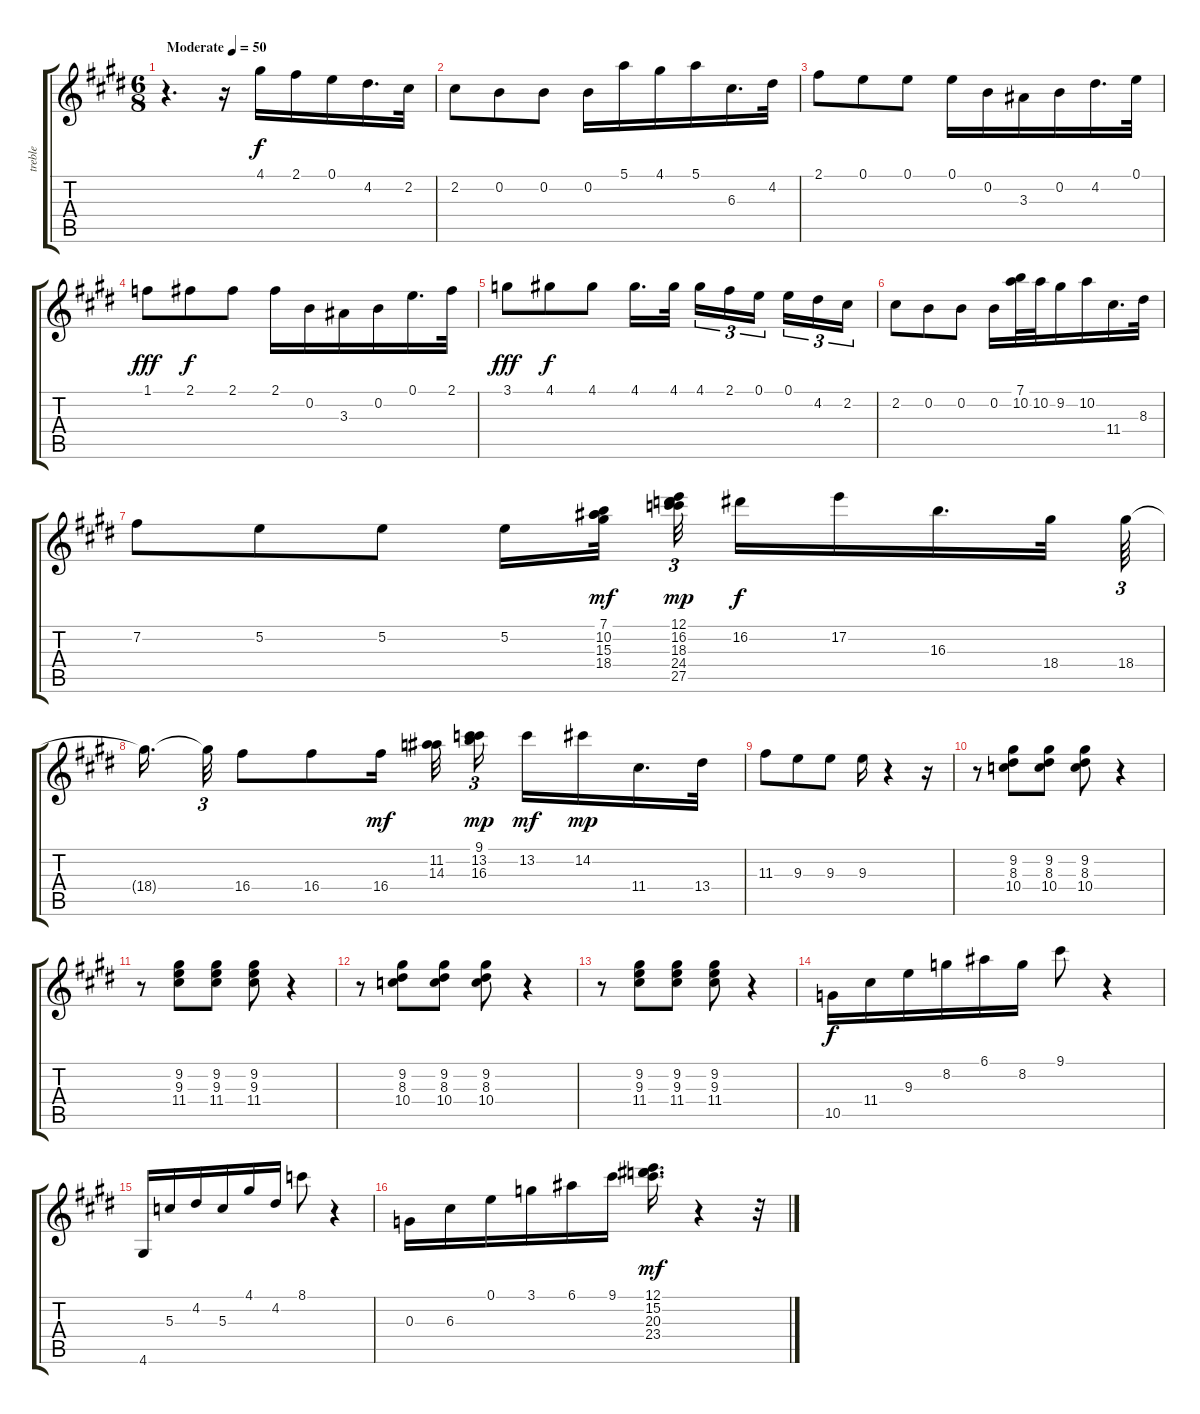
\track ("treble              " "treble    ") {instrument acousticguitarnylon}
\staff {score tabs}
\tuning (E4 B3 G3 D3 A2 E2) {hide}
\ts (6 8)
\tempo (50 "Moderate")
\clef g2
\ks e
r.4{d dy f instrument acousticguitarnylon} r.16 4.1.16 2.1.16 0.1.16 4.2.16{d} 2.2.32 |
2.2.8 0.2.8 0.2.8 0.2.16 5.1.16 4.1.16 5.1.16 6.3.16{d} 4.2.32 |
2.1.8 0.1.8 0.1.8 0.1.16 0.2.16 3.3.16 0.2.16 4.2.16{d} 0.1.32 |
1.1.8{dy fff} 2.1.8{dy f} 2.1.8 2.1.16 0.2.16 3.3.16 0.2.16 0.1.16{d} 2.1.32 |
3.1.8{dy fff} 4.1.8{dy f} 4.1.8 4.1.16{d} 4.1.32{beam splitsecondary} 4.1.16{tu (3 2)} 2.1.16{tu (3 2)} 0.1.16{tu (3 2) beam splitsecondary} 0.1.16{tu (3 2)} 4.2.16{tu (3 2)} 2.2.16{tu (3 2)} |
2.2.8 0.2.8 0.2.8 0.2.16 (7.1 10.2).32 10.2.32 9.2.16 10.2.16 11.4.16{d} 8.3.32 |
7.2.8 5.2.8 5.2.8 5.2.16 (7.1 10.2 15.3 18.4).32{dy mf beam splitsecondary} (12.1 16.2 18.3 24.4 27.5).32{tu (3 2) dy mp beam splitsecondary} 16.2.16{dy f} 17.2.16 16.3.16{d} 18.4.32 18.4.64{tu (3 2)} |
18.4{t}.16{d beam splitsecondary} 18.4{t}.32{tu (3 2)} 16.4.8 16.4.8 16.4.16{dy mf} (11.2 14.3).32{beam splitsecondary} (9.1 13.2 16.3).16{tu (3 2) dy mp beam splitsecondary} 13.2.16{dy mf} 14.2.16{dy mp} 11.4.16{d} 13.4.32 |
11.3.8 9.3.8 9.3.8 9.3.16 r.4 r.16 |
r.8 (9.2 8.3 10.4).8 (9.2 8.3 10.4).8 (9.2 8.3 10.4).8 r.4 |
r.8 (9.2 9.3 11.4).8 (9.2 9.3 11.4).8 (9.2 9.3 11.4).8 r.4 |
r.8 (9.2 8.3 10.4).8 (9.2 8.3 10.4).8 (9.2 8.3 10.4).8 r.4 |
r.8 (9.2 9.3 11.4).8 (9.2 9.3 11.4).8 (9.2 9.3 11.4).8 r.4 |
10.5.16{dy f} 11.4.16 9.3.16 8.2.16 6.1.16 8.2.16 9.1.8 r.4 |
4.6.16 5.3.16 4.2.16 5.3.16 4.1.16 4.2.16 8.1.8 r.4 |
0.3.16 6.3.16 0.1.16 3.1.16 6.1.16 9.1.16 (12.1 15.2 20.3 23.4).16{d dy mf} r.4 r.32
